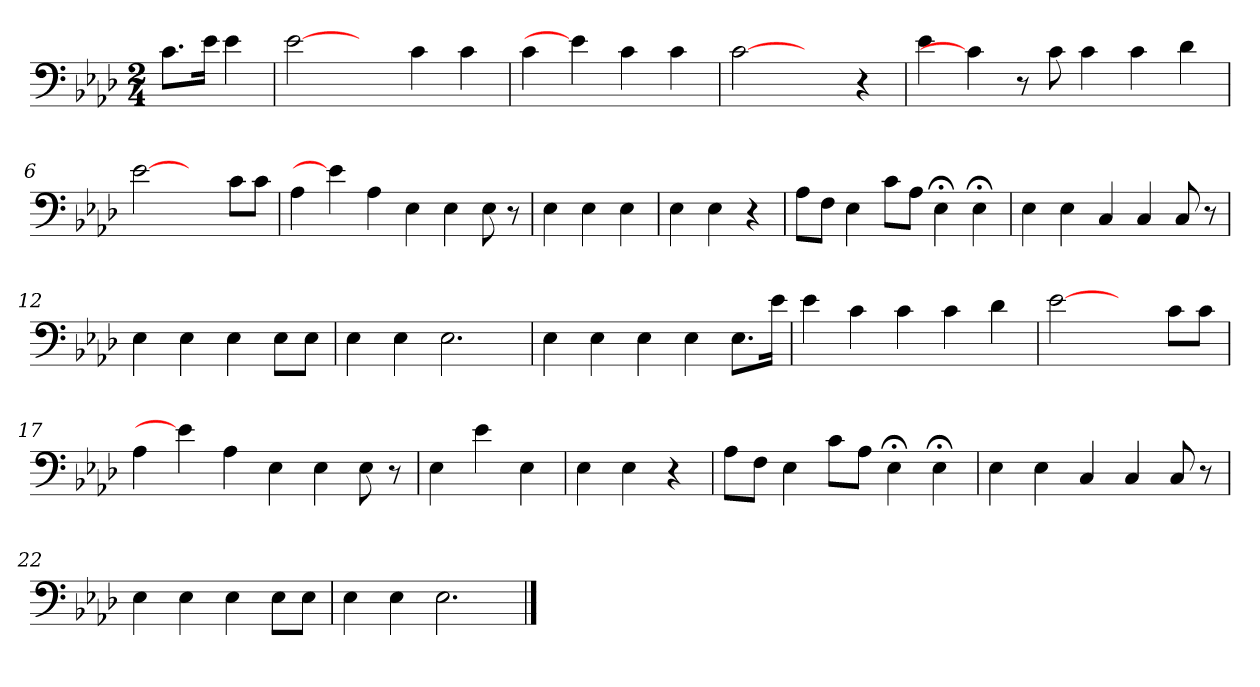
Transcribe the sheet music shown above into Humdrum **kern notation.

**kern
*part1
*staff1
*clefF4
*k[b-e-a-d-]
*A-:
*M2/4
*MM88
=1
8.c\L
16e-\Jk
4e-\
=2
[2e-\
4ryy
4c\
4c\
=3
4c\
4e-\]
4c\
4c\
=4
[2c\
4ryy
4r
=5
4e-\
4c\]
8r
8c\
4c\
4c\
4d-\
=6
[2e-\
4ryy
8c\L
8c\J
=7
4A-\
4e-\]
4A-\
4E-\
4E-\
8E-\
8r
=8
4E-\
4E-\
4E-\
=9
4E-\
4E-\
4r
!!LO:LB:g=z
=10
8A-\L
8F\J
4E-\
8c\L
8A-\J
4E-;<\
4E-;<\
=11
4E-\
4E-\
4C/
4C/
8C/
8r
=12
4E-\
4E-\
4E-\
8E-\L
8E-\J
=13
4E-\
4E-\
2.E-\
=14
4E-\
4E-\
4E-\
4E-\
8.E-\L
16e-\Jk
=15
4e-\
4c\
4c\
4c\
4d-\
=16
[2e-\
4ryy
8c\L
8c\J
!!LO:LB:g=z
=17
4A-\
4e-\]
4A-\
4E-\
4E-\
8E-\
8r
=18
4E-\
4e-\
4E-\
=19
4E-\
4E-\
4r
=20
8A-\L
8F\J
4E-\
8c\L
8A-\J
4E-;<\
4E-;<\
=21
4E-\
4E-\
4C/
4C/
8C/
8r
=22
4E-\
4E-\
4E-\
8E-\L
8E-\J
=23
4E-\
4E-\
2.E-\
==
*-
